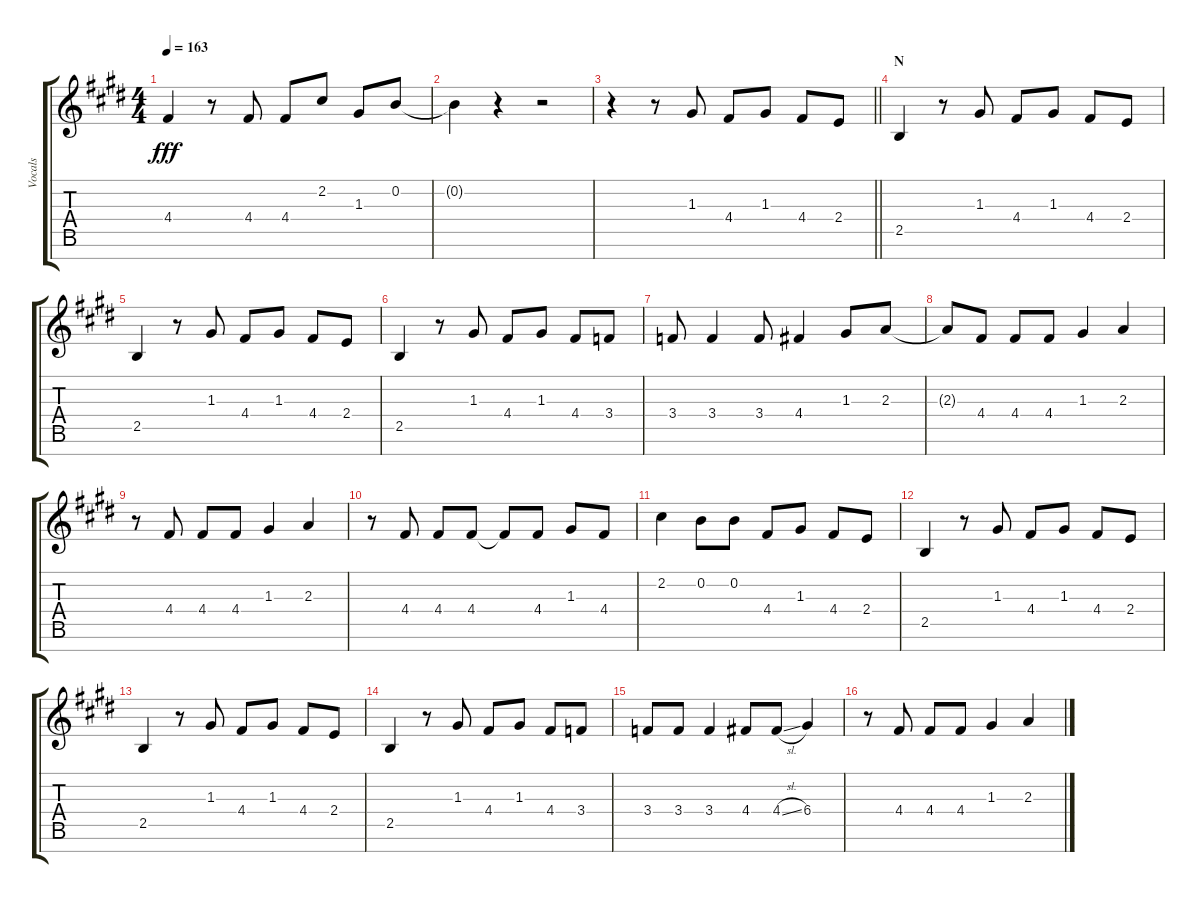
\track ("Vocals" "Vocals") {instrument voiceoohs}
\staff {score tabs}
\tuning (E5 B4 G4 D4 A3 E3 B2) {hide}
\ts (4 4)
\tempo 163
\clef g2
\ks e
4.4.4{dy fff} r.8 4.4.8 4.4.8 2.2.8 1.3.8 0.2.8 |
0.2{t}.4 r.4 r.2 |
\barLineRight lightlight
r.4 r.8 1.3.8 4.4.8 1.3.8 4.4.8 2.4.8 |
\section ("" "N")
2.5.4 r.8 1.3.8 4.4.8 1.3.8 4.4.8 2.4.8 |
2.5.4 r.8 1.3.8 4.4.8 1.3.8 4.4.8 2.4.8 |
2.5.4 r.8 1.3.8 4.4.8 1.3.8 4.4.8 3.4.8 |
3.4.8 3.4.4 3.4.8 4.4.4 1.3.8 2.3.8 |
2.3{t}.8 4.4.8 4.4.8 4.4.8 1.3.4 2.3.4 |
r.8 4.4.8 4.4.8 4.4.8 1.3.4 2.3.4 |
r.8 4.4.8 4.4.8 4.4.8 4.4{t}.8 4.4.8 1.3.8 4.4.8 |
2.2.4 0.2.8 0.2.8 4.4.8 1.3.8 4.4.8 2.4.8 |
2.5.4 r.8 1.3.8 4.4.8 1.3.8 4.4.8 2.4.8 |
2.5.4 r.8 1.3.8 4.4.8 1.3.8 4.4.8 2.4.8 |
2.5.4 r.8 1.3.8 4.4.8 1.3.8 4.4.8 3.4.8 |
3.4.8 3.4.8 3.4.4 4.4.8 4.4{sl}.8 6.4.4 |
r.8 4.4.8 4.4.8 4.4.8 1.3.4 2.3.4
